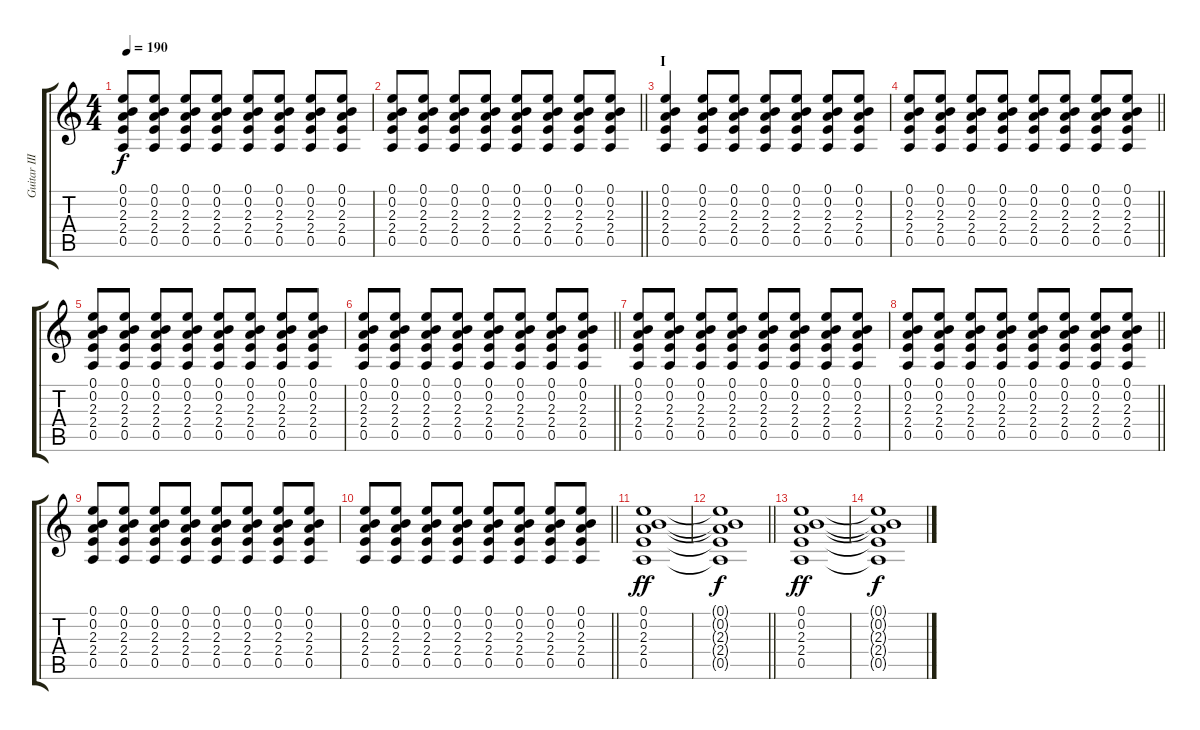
\track ("Guitar III" "Guitar III") {instrument acousticguitarsteel}
\staff {score tabs}
\tuning (E4 B3 G3 D3 A2 E2) {hide}
\ts (4 4)
\tempo 190
\clef g2
\ks c
(0.1 0.2 2.3 2.4 0.5).8{dy f} (0.1 0.2 2.3 2.4 0.5).8 (0.1 0.2 2.3 2.4 0.5).8 (0.1 0.2 2.3 2.4 0.5).8 (0.1 0.2 2.3 2.4 0.5).8 (0.1 0.2 2.3 2.4 0.5).8 (0.1 0.2 2.3 2.4 0.5).8 (0.1 0.2 2.3 2.4 0.5).8 |
\barLineRight lightlight
(0.1 0.2 2.3 2.4 0.5).8 (0.1 0.2 2.3 2.4 0.5).8 (0.1 0.2 2.3 2.4 0.5).8 (0.1 0.2 2.3 2.4 0.5).8 (0.1 0.2 2.3 2.4 0.5).8 (0.1 0.2 2.3 2.4 0.5).8 (0.1 0.2 2.3 2.4 0.5).8 (0.1 0.2 2.3 2.4 0.5).8 |
\section ("" "I")
(0.1 0.2 2.3 2.4 0.5).4 (0.1 0.2 2.3 2.4 0.5).8 (0.1 0.2 2.3 2.4 0.5).8 (0.1 0.2 2.3 2.4 0.5).8 (0.1 0.2 2.3 2.4 0.5).8 (0.1 0.2 2.3 2.4 0.5).8 (0.1 0.2 2.3 2.4 0.5).8 |
\barLineRight lightlight
(0.1 0.2 2.3 2.4 0.5).8 (0.1 0.2 2.3 2.4 0.5).8 (0.1 0.2 2.3 2.4 0.5).8 (0.1 0.2 2.3 2.4 0.5).8 (0.1 0.2 2.3 2.4 0.5).8 (0.1 0.2 2.3 2.4 0.5).8 (0.1 0.2 2.3 2.4 0.5).8 (0.1 0.2 2.3 2.4 0.5).8 |
(0.1 0.2 2.3 2.4 0.5).8 (0.1 0.2 2.3 2.4 0.5).8 (0.1 0.2 2.3 2.4 0.5).8 (0.1 0.2 2.3 2.4 0.5).8 (0.1 0.2 2.3 2.4 0.5).8 (0.1 0.2 2.3 2.4 0.5).8 (0.1 0.2 2.3 2.4 0.5).8 (0.1 0.2 2.3 2.4 0.5).8 |
\barLineRight lightlight
(0.1 0.2 2.3 2.4 0.5).8 (0.1 0.2 2.3 2.4 0.5).8 (0.1 0.2 2.3 2.4 0.5).8 (0.1 0.2 2.3 2.4 0.5).8 (0.1 0.2 2.3 2.4 0.5).8 (0.1 0.2 2.3 2.4 0.5).8 (0.1 0.2 2.3 2.4 0.5).8 (0.1 0.2 2.3 2.4 0.5).8 |
(0.1 0.2 2.3 2.4 0.5).8 (0.1 0.2 2.3 2.4 0.5).8 (0.1 0.2 2.3 2.4 0.5).8 (0.1 0.2 2.3 2.4 0.5).8 (0.1 0.2 2.3 2.4 0.5).8 (0.1 0.2 2.3 2.4 0.5).8 (0.1 0.2 2.3 2.4 0.5).8 (0.1 0.2 2.3 2.4 0.5).8 |
\barLineRight lightlight
(0.1 0.2 2.3 2.4 0.5).8 (0.1 0.2 2.3 2.4 0.5).8 (0.1 0.2 2.3 2.4 0.5).8 (0.1 0.2 2.3 2.4 0.5).8 (0.1 0.2 2.3 2.4 0.5).8 (0.1 0.2 2.3 2.4 0.5).8 (0.1 0.2 2.3 2.4 0.5).8 (0.1 0.2 2.3 2.4 0.5).8 |
(0.1 0.2 2.3 2.4 0.5).8 (0.1 0.2 2.3 2.4 0.5).8 (0.1 0.2 2.3 2.4 0.5).8 (0.1 0.2 2.3 2.4 0.5).8 (0.1 0.2 2.3 2.4 0.5).8 (0.1 0.2 2.3 2.4 0.5).8 (0.1 0.2 2.3 2.4 0.5).8 (0.1 0.2 2.3 2.4 0.5).8 |
\barLineRight lightlight
(0.1 0.2 2.3 2.4 0.5).8 (0.1 0.2 2.3 2.4 0.5).8 (0.1 0.2 2.3 2.4 0.5).8 (0.1 0.2 2.3 2.4 0.5).8 (0.1 0.2 2.3 2.4 0.5).8 (0.1 0.2 2.3 2.4 0.5).8 (0.1 0.2 2.3 2.4 0.5).8 (0.1 0.2 2.3 2.4 0.5).8 |
(0.1 0.2 2.3 2.4 0.5).1{dy ff} |
\barLineRight lightlight
(0.1{t} 0.2{t} 2.3{t} 2.4{t} 0.5{t}).1{dy f} |
(0.1 0.2 2.3 2.4 0.5).1{dy ff} |
(0.1{t} 0.2{t} 2.3{t} 2.4{t} 0.5{t}).1{dy f}
